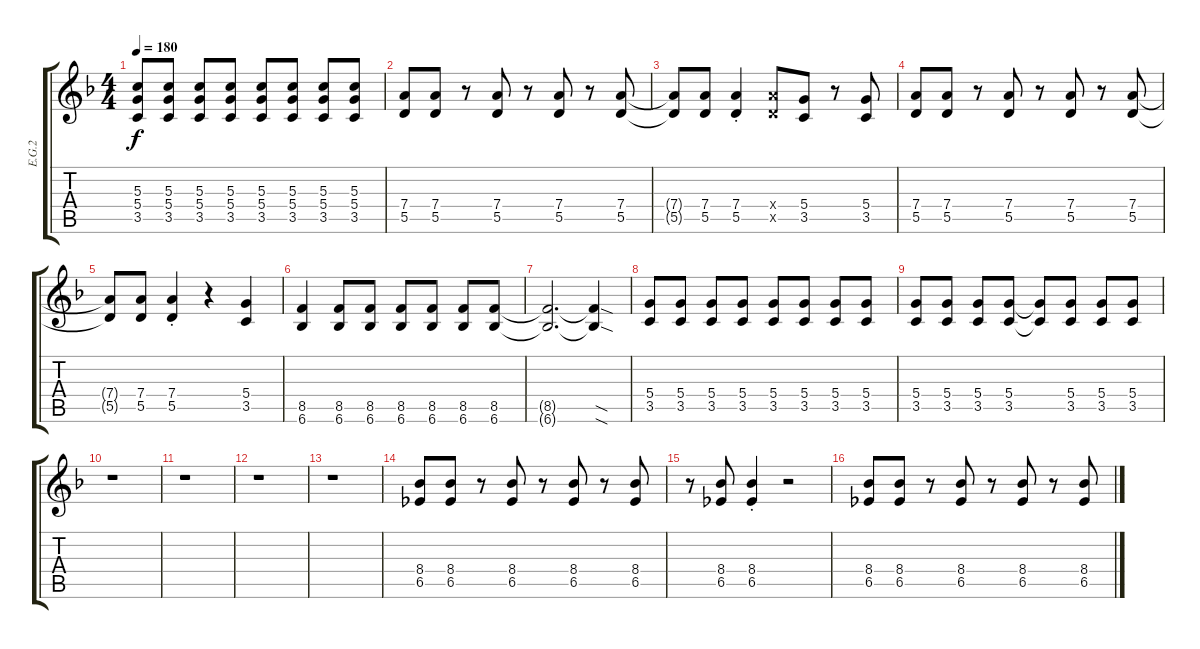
\track ("E.G.2" "E.G.2") {instrument distortionguitar}
\staff {score tabs}
\tuning (E4 B3 G3 D3 A2 E2) {hide}
\ts (4 4)
\tempo 180
\clef g2
\ks f
(5.3 5.4 3.5).8{dy f} (5.3 5.4 3.5).8 (5.3 5.4 3.5).8 (5.3 5.4 3.5).8 (5.3 5.4 3.5).8 (5.3 5.4 3.5).8 (5.3 5.4 3.5).8 (5.3 5.4 3.5).8 |
(7.4 5.5).8 (7.4 5.5).8 r.8 (7.4 5.5).8 r.8 (7.4 5.5).8 r.8 (7.4 5.5).8 |
(7.4{t} 5.5{t}).8 (7.4 5.5).8 (7.4{st} 5.5{st}).4 (7.4{x} 5.5{x}).8 (5.4 3.5).8 r.8 (5.4 3.5).8 |
(7.4 5.5).8 (7.4 5.5).8 r.8 (7.4 5.5).8 r.8 (7.4 5.5).8 r.8 (7.4 5.5).8 |
(7.4{t} 5.5{t}).8 (7.4 5.5).8 (7.4{st} 5.5{st}).4 r.4 (5.4 3.5).4 |
(8.5 6.6).4 (8.5 6.6).8 (8.5 6.6).8 (8.5 6.6).8 (8.5 6.6).8 (8.5 6.6).8 (8.5 6.6).8 |
(8.5{t} 6.6{t}).2{d} (8.5{sod t} 6.6{sod t}).4 |
(5.4 3.5).8 (5.4 3.5).8 (5.4 3.5).8 (5.4 3.5).8 (5.4 3.5).8 (5.4 3.5).8 (5.4 3.5).8 (5.4 3.5).8 |
(5.4 3.5).8 (5.4 3.5).8 (5.4 3.5).8 (5.4 3.5).8 (5.4{t} 3.5{t}).8 (5.4 3.5).8 (5.4 3.5).8 (5.4 3.5).8 |
r.1 |
r.1 |
r.1 |
r.1 |
(8.4 6.5).8 (8.4 6.5).8 r.8 (8.4 6.5).8 r.8 (8.4 6.5).8 r.8 (8.4 6.5).8 |
r.8 (8.4 6.5).8 (8.4{st} 6.5{st}).4 r.2 |
(8.4 6.5).8 (8.4 6.5).8 r.8 (8.4 6.5).8 r.8 (8.4 6.5).8 r.8 (8.4 6.5).8
